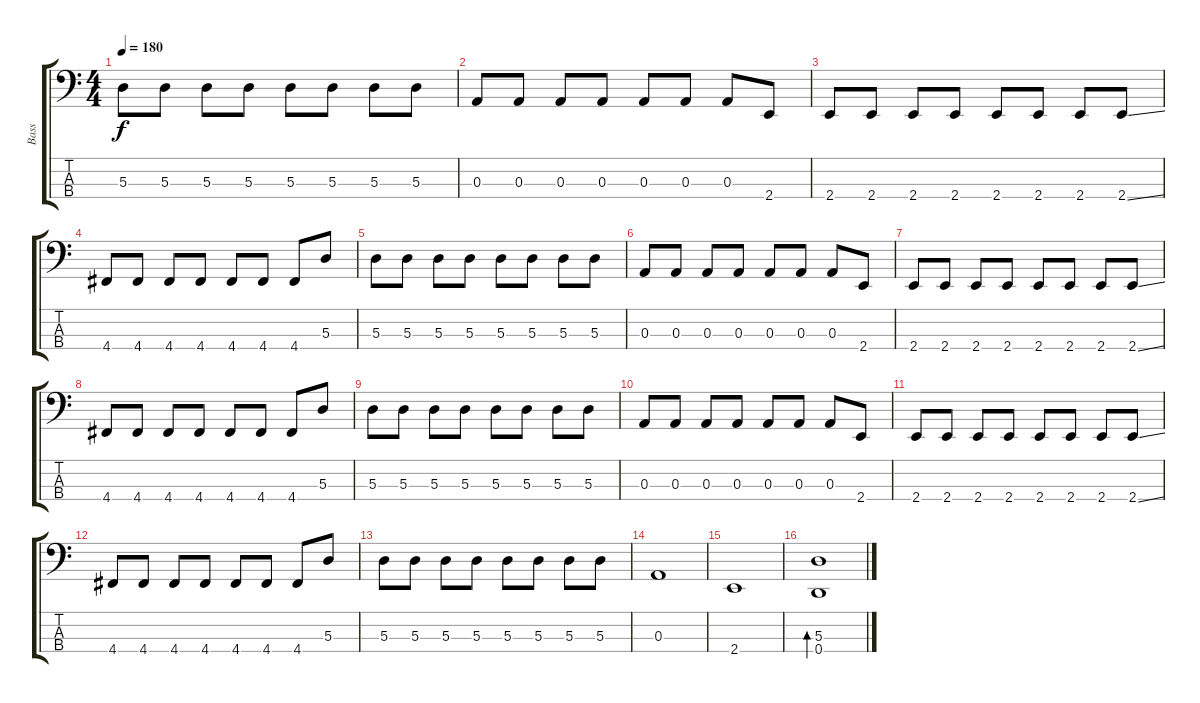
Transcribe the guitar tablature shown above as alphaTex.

\track ("Bass" "Bass") {instrument electricbasspick}
\staff {score tabs}
\tuning (G2 D2 A1 D1) {hide}
\ts (4 4)
\tempo 180
\clef f4
\ks c
5.3.8{dy f} 5.3.8 5.3.8 5.3.8 5.3.8 5.3.8 5.3.8 5.3.8 |
0.3.8 0.3.8 0.3.8 0.3.8 0.3.8 0.3.8 0.3.8 2.4.8 |
2.4.8 2.4.8 2.4.8 2.4.8 2.4.8 2.4.8 2.4.8 2.4{ss}.8 |
4.4.8 4.4.8 4.4.8 4.4.8 4.4.8 4.4.8 4.4.8 5.3.8 |
5.3.8 5.3.8 5.3.8 5.3.8 5.3.8 5.3.8 5.3.8 5.3.8 |
0.3.8 0.3.8 0.3.8 0.3.8 0.3.8 0.3.8 0.3.8 2.4.8 |
2.4.8 2.4.8 2.4.8 2.4.8 2.4.8 2.4.8 2.4.8 2.4{ss}.8 |
4.4.8 4.4.8 4.4.8 4.4.8 4.4.8 4.4.8 4.4.8 5.3.8 |
5.3.8 5.3.8 5.3.8 5.3.8 5.3.8 5.3.8 5.3.8 5.3.8 |
0.3.8 0.3.8 0.3.8 0.3.8 0.3.8 0.3.8 0.3.8 2.4.8 |
2.4.8 2.4.8 2.4.8 2.4.8 2.4.8 2.4.8 2.4.8 2.4{ss}.8 |
4.4.8 4.4.8 4.4.8 4.4.8 4.4.8 4.4.8 4.4.8 5.3.8 |
5.3.8 5.3.8 5.3.8 5.3.8 5.3.8 5.3.8 5.3.8 5.3.8 |
0.3.1 |
2.4.1 |
(5.3 0.4).1{bd 240}
